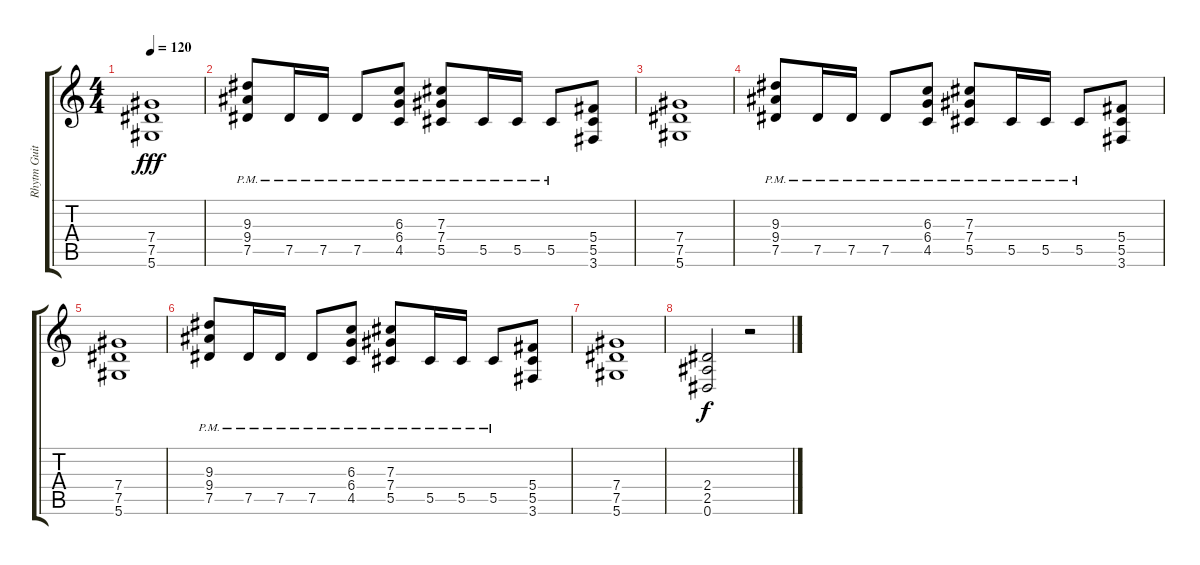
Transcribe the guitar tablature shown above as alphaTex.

\track ("Rhytm Guitar" "Rhytm Guit") {instrument distortionguitar}
\staff {score tabs}
\tuning (Eb4 Bb3 Gb3 Db3 Ab2 Eb2) {hide}
\ts (4 4)
\tempo 120
\clef g2
\ks c
(7.4 7.5 5.6).1{dy fff} |
(9.3 9.4 7.5{pm}).8{volume 16} 7.5{pm}.16 7.5{pm}.16 7.5{pm}.8 (6.3 6.4 4.5{pm}).8 (7.3 7.4 5.5{pm}).8 5.5{pm}.16 5.5{pm}.16 5.5{pm}.8 (5.4 5.5 3.6).8 |
(7.4 7.5 5.6).1 |
(9.3 9.4 7.5{pm}).8{volume 16} 7.5{pm}.16 7.5{pm}.16 7.5{pm}.8 (6.3 6.4 4.5{pm}).8 (7.3 7.4 5.5{pm}).8 5.5{pm}.16 5.5{pm}.16 5.5{pm}.8 (5.4 5.5 3.6).8 |
(7.4 7.5 5.6).1 |
(9.3 9.4 7.5{pm}).8{volume 16} 7.5{pm}.16 7.5{pm}.16 7.5{pm}.8 (6.3 6.4 4.5{pm}).8 (7.3 7.4 5.5{pm}).8 5.5{pm}.16 5.5{pm}.16 5.5{pm}.8 (5.4 5.5 3.6).8 |
(7.4 7.5 5.6).1 |
(2.4 2.5 0.6).2{dy f} r.2
